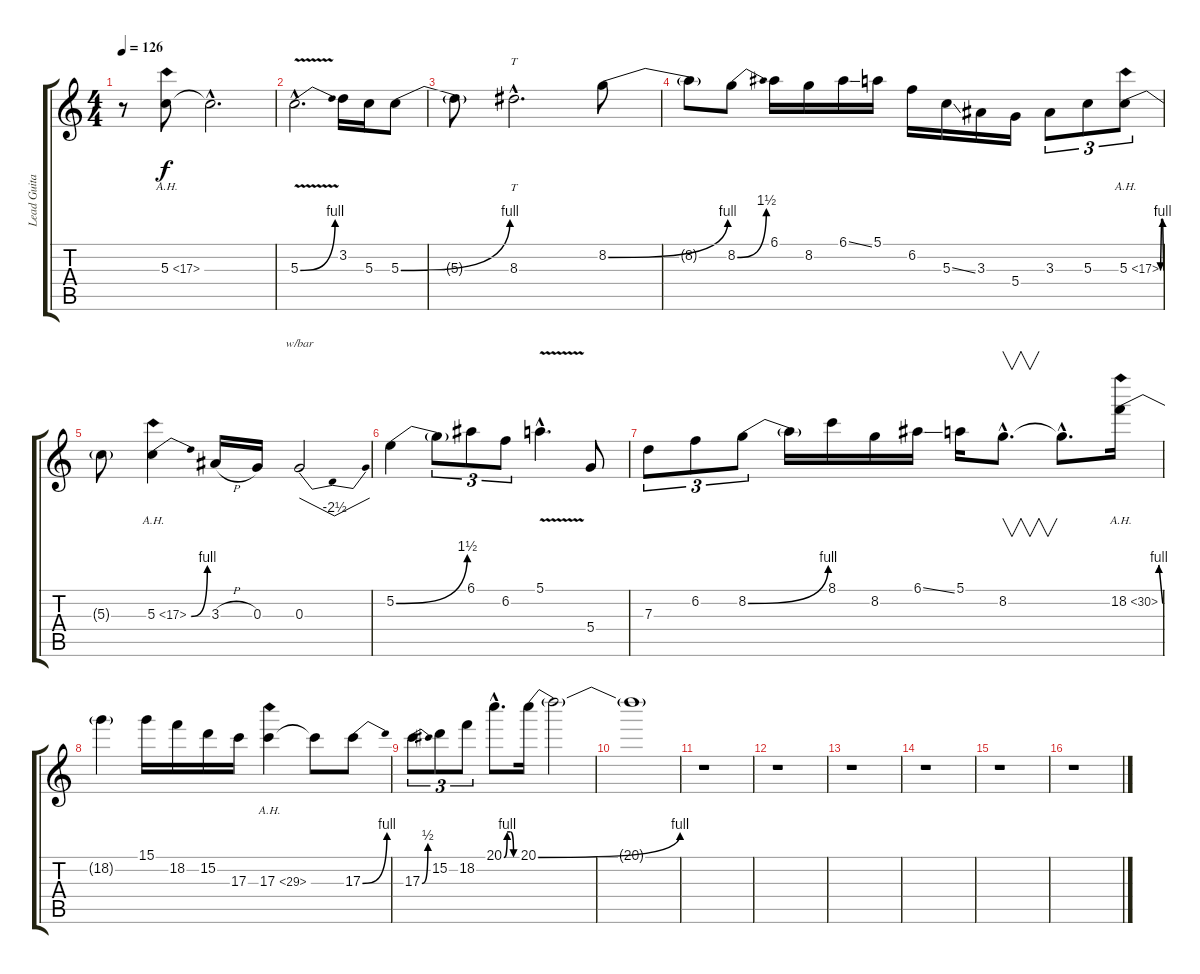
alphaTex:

\track ("Lead Guitar" "Lead Guita") {instrument distortionguitar}
\staff {score tabs}
\tuning (E4 B3 G3 D3 A2 E2) {hide}
\ts (4 4)
\tempo 126
\clef g2
\ks c
r.8{dy f} 5.3{ah 12}.8 5.3{hac t}.2{d} |
5.3{be (bend 0 0 60 4) v hac}.2{d} 3.2.16 5.3.16 5.3{be (bend 0 0 60 4)}.8 |
5.3{t}.8 8.3{hac}.2{tt d} 8.2{be (bend 0 0 60 4)}.8 |
8.2{t}.8 8.2{be (bend 0 0 60 6)}.8 6.1.16 8.2.16 6.1{ss}.16 5.1.16 6.2.16 5.3{ss}.16 3.3.16 5.4.16 3.3.8{tu (3 2)} 5.3.8{tu (3 2)} 5.3{be (custom 0 0 15 4 30 4 45 0 60 0) ah 12}.8{tu (3 2)} |
5.3{t}.8 5.3{be (bend 0 0 60 4) ah 12}.4 3.3{h}.16 0.3.16 0.3.2{tbe (dip default 0 0 30 -10 60 0)} |
5.2{be (bend 0 0 60 6)}.4 5.2{t}.8{tu (3 2)} 6.1.8{tu (3 2)} 6.2.8{tu (3 2)} 5.1{v hac}.4{d} 5.4.8 |
7.3.8{tu (3 2)} 6.2.8{tu (3 2)} 8.2{be (bend 0 0 60 4)}.8{tu (3 2)} 8.2{t}.16 8.1.16 8.2.16 6.1{ss}.16 5.1.16 8.2{hac}.8{v d} 8.2{hac t}.8{d} 18.2{be (bend 0 0 60 4) ah 12}.16 |
18.2{t}.4 15.1.16 18.2.16 15.2.16 17.3.16 17.3{ah 12}.4 17.3{t}.8 17.3{be (bend 0 0 60 4)}.8 |
17.3{be (bend 0 0 60 2)}.8{tu (3 2)} 15.2.8{tu (3 2)} 18.2.8{tu (3 2)} 20.1{be (custom 0 0 15 4 30 4 45 0 60 0) hac}.8{d} 20.1{be (bend 0 0 60 4)}.16 20.1{t}.2 |
20.1{t}.1 |
r.1 |
r.1 |
r.1 |
r.1 |
r.1 |
r.1
